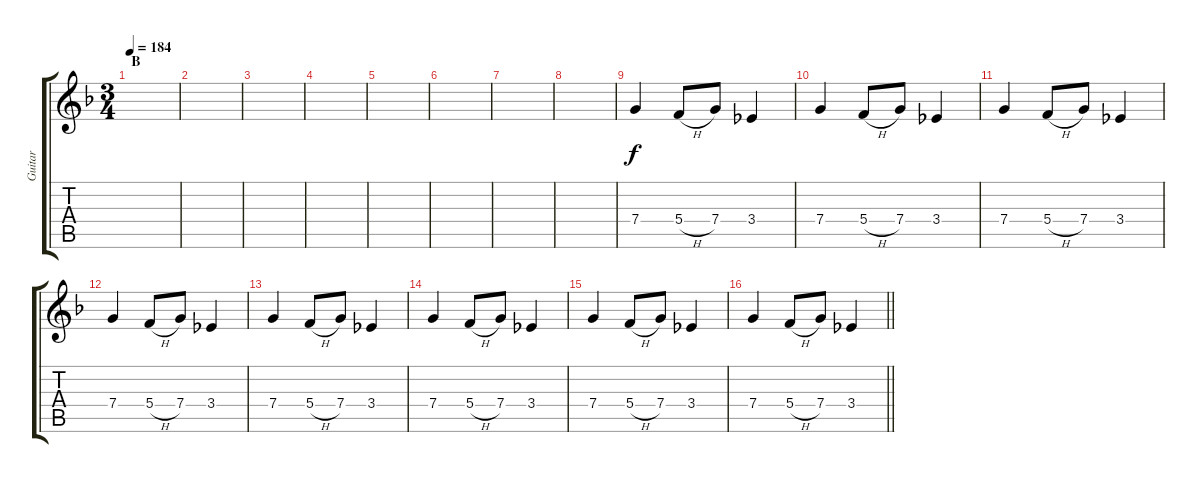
\track ("Guitar" "Guitar") {instrument distortionguitar}
\staff {score tabs}
\tuning (D4 A3 F3 C3 G2 C2) {hide}
\ts (3 4)
\section ("" "B")
\tempo 184
\clef g2
\ks f
|
|
|
|
|
|
|
|
7.4.4 5.4{h}.8 7.4.8 3.4.4 |
7.4.4 5.4{h}.8 7.4.8 3.4.4 |
7.4.4 5.4{h}.8 7.4.8 3.4.4 |
7.4.4 5.4{h}.8 7.4.8 3.4.4 |
7.4.4 5.4{h}.8 7.4.8 3.4.4 |
7.4.4 5.4{h}.8 7.4.8 3.4.4 |
7.4.4 5.4{h}.8 7.4.8 3.4.4 |
\barLineRight lightlight
7.4.4 5.4{h}.8 7.4.8 3.4.4
